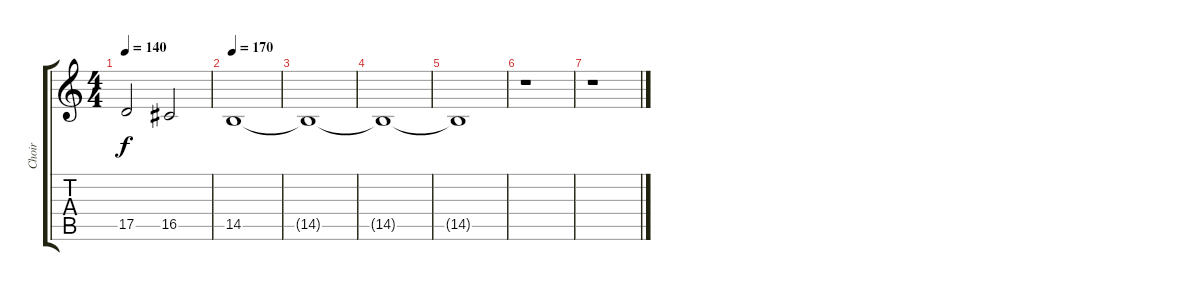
\track ("Choir" "Choir") {instrument choiraahs}
\staff {score tabs}
\tuning (E4 B3 G3 D3 A2 E2) {hide}
\ts (4 4)
\tempo 140
\clef g2
\ks c
17.5.2{dy f} 16.5.2 |
\tempo 170
14.5.1 |
14.5{t}.1 |
14.5{t}.1 |
14.5{t}.1 |
r.1 |
r.1
